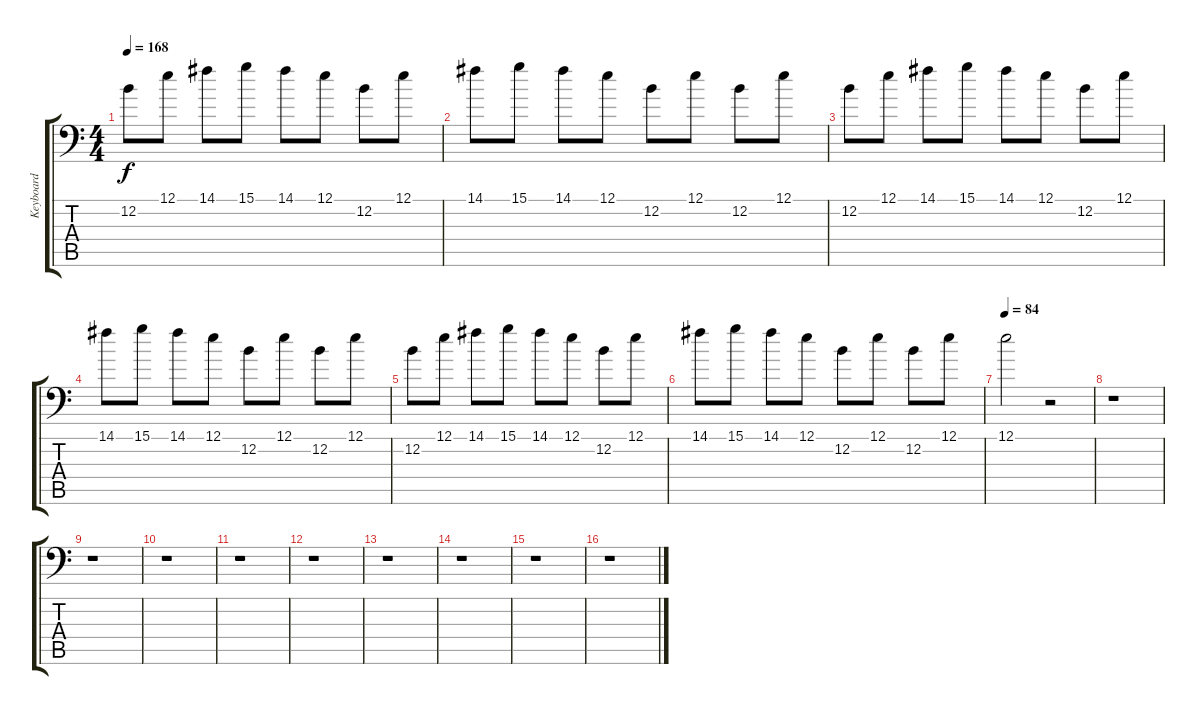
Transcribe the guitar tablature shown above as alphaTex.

\track ("Keyboard" "Keyboard") {instrument choiraahs}
\staff {score tabs}
\tuning (E4 B3 G3 D3 A2 A1) {hide}
\ts (4 4)
\tempo 168
\clef f4
\ks c
12.2.8{dy f} 12.1.8 14.1.8 15.1.8 14.1.8 12.1.8 12.2.8 12.1.8 |
14.1.8 15.1.8 14.1.8 12.1.8 12.2.8 12.1.8 12.2.8 12.1.8 |
12.2.8 12.1.8 14.1.8 15.1.8 14.1.8 12.1.8 12.2.8 12.1.8 |
14.1.8 15.1.8 14.1.8 12.1.8 12.2.8 12.1.8 12.2.8 12.1.8 |
12.2.8 12.1.8 14.1.8 15.1.8 14.1.8 12.1.8 12.2.8 12.1.8 |
14.1.8 15.1.8 14.1.8 12.1.8 12.2.8 12.1.8 12.2.8 12.1.8 |
\tempo 84
12.1.2 r.2 |
r.1 |
r.1 |
r.1 |
r.1 |
r.1 |
r.1 |
r.1 |
r.1 |
r.1
